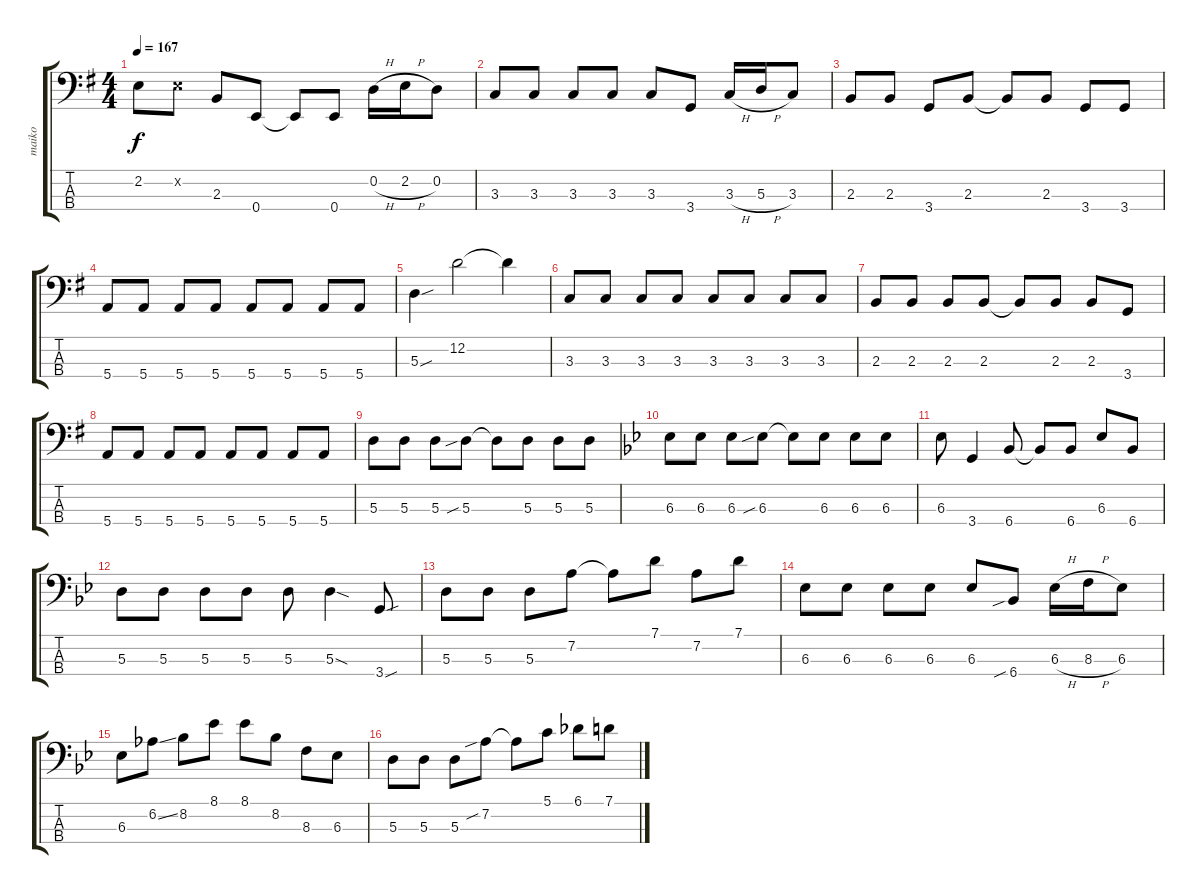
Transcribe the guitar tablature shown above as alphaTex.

\track ("maiko" "maiko") {instrument electricbassfinger}
\staff {score tabs}
\tuning (G2 D2 A1 E1) {hide}
\ts (4 4)
\tempo 167
\clef f4
\ks eminor
2.2.8{dy f} 2.2{x}.8 2.3.8 0.4.8 0.4{t}.8 0.4.8 0.2{h}.16 2.2{h}.16 0.2.8 |
3.3.8 3.3.8 3.3.8 3.3.8 3.3.8 3.4.8 3.3{h}.16 5.3{h}.16 3.3.8 |
2.3.8 2.3.8 3.4.8 2.3.8 2.3{t}.8 2.3.8 3.4.8 3.4.8 |
5.4.8 5.4.8 5.4.8 5.4.8 5.4.8 5.4.8 5.4.8 5.4.8 |
5.3{sou}.4 12.2.2 12.2{t}.4 |
3.3.8 3.3.8 3.3.8 3.3.8 3.3.8 3.3.8 3.3.8 3.3.8 |
2.3.8 2.3.8 2.3.8 2.3.8 2.3{t}.8 2.3.8 2.3.8 3.4.8 |
5.4.8 5.4.8 5.4.8 5.4.8 5.4.8 5.4.8 5.4.8 5.4.8 |
5.3.8 5.3.8 5.3.8 5.3{sib}.8 5.3{t}.8 5.3.8 5.3.8 5.3.8 |
\ks gminor
6.3.8 6.3.8 6.3.8 6.3{sib}.8 6.3{t}.8 6.3.8 6.3.8 6.3.8 |
6.3.8 3.4.4 6.4.8 6.4{t}.8 6.4.8 6.3.8 6.4.8 |
5.3.8 5.3.8 5.3.8 5.3.8 5.3.8 5.3{sod}.4 3.4{sou}.8 |
5.3.8 5.3.8 5.3.8 7.2.8 7.2{t}.8 7.1.8 7.2.8 7.1.8 |
6.3.8 6.3.8 6.3.8 6.3.8 6.3.8 6.4{sib}.8 6.3{h}.16 8.3{h}.16 6.3.8 |
6.3.8 6.2{ss}.8 8.2.8 8.1.8 8.1.8 8.2.8 8.3.8 6.3.8 |
5.3.8 5.3.8 5.3.8 7.2{sib}.8 7.2{t}.8 5.1.8 6.1.8 7.1.8
